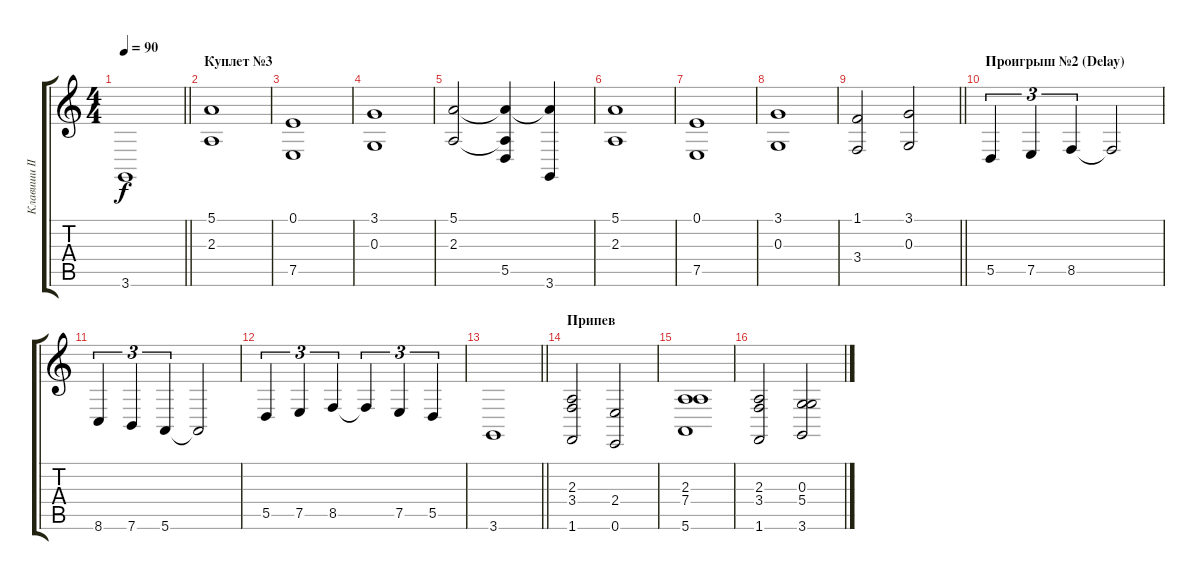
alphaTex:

\track ("Клавиши II" "Клавиши II") {instrument pad1newage}
\staff {score tabs}
\tuning (E4 B3 G3 D3 A2 E2) {hide}
\ts (4 4)
\tempo 90
\clef g2
\barLineRight lightlight
\ks c
3.6.1{dy f} |
\section ("" "Куплет №3")
(5.1 2.3).1{volume 6 instrument fx7echoes} |
(0.1 7.5).1 |
(3.1 0.3).1 |
(5.1 2.3).2 (5.1{t} 2.3{t} 5.5).4 (5.1{t} 3.6).4 |
(5.1 2.3).1 |
(0.1 7.5).1 |
(3.1 0.3).1 |
\barLineRight lightlight
(1.1 3.4).2 (3.1 0.3).2 |
\section ("" "Проигрыш №2 (Delay)")
5.5.4{tu (3 2) volume 10 instrument frenchhorn} 7.5.4{tu (3 2)} 8.5.4{tu (3 2)} 8.5{t}.2 |
8.6.4{tu (3 2)} 7.6.4{tu (3 2)} 5.6.4{tu (3 2)} 5.6{t}.2 |
5.5.4{tu (3 2)} 7.5.4{tu (3 2)} 8.5.4{tu (3 2)} 8.5{t}.4{tu (3 2)} 7.5.4{tu (3 2)} 5.5.4{tu (3 2)} |
\barLineRight lightlight
3.6.1 |
\section ("" "Припев")
(2.3 3.4 1.6).2{volume 8 instrument synthvoice} (2.4 0.6).2 |
(2.3 7.4 5.6).1 |
(2.3 3.4 1.6).2 (0.3 5.4 3.6).2
